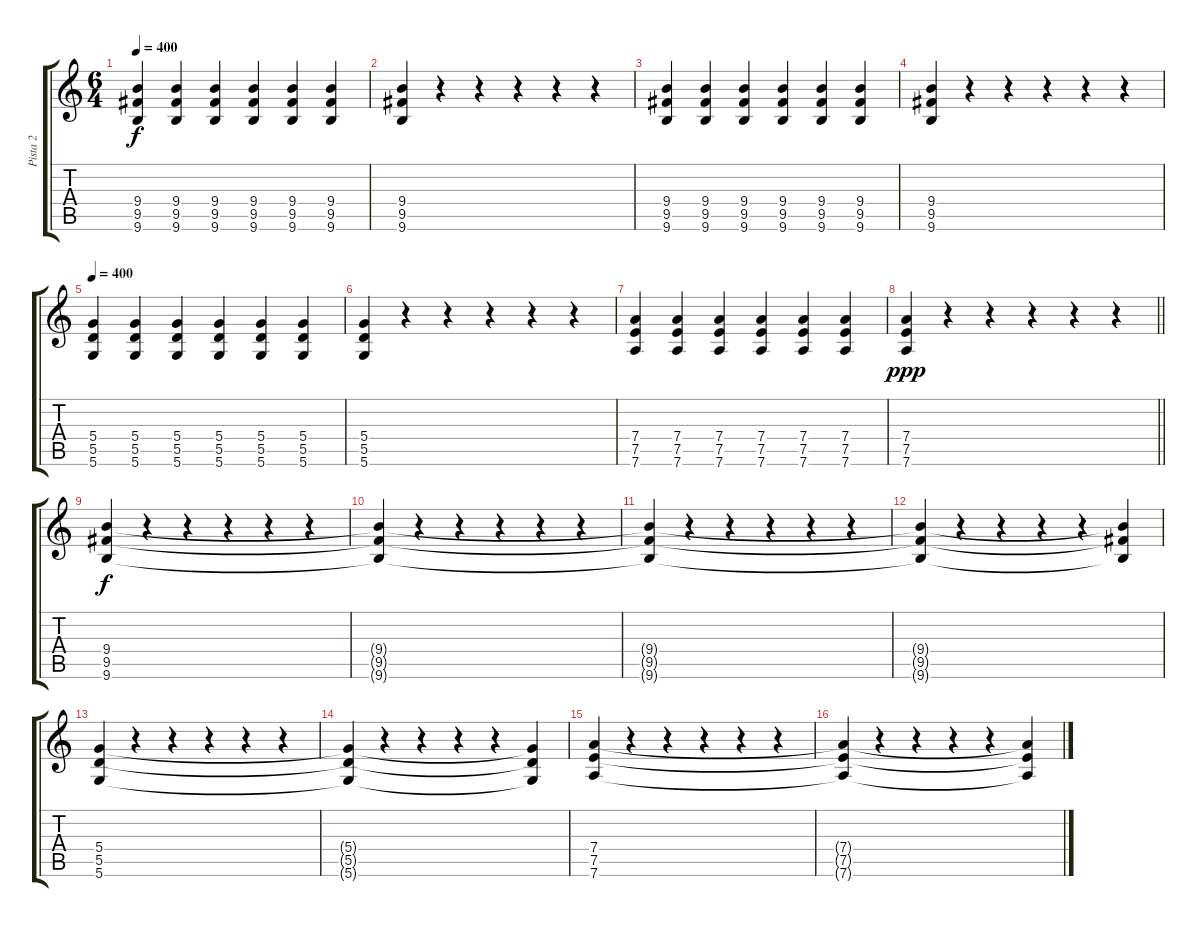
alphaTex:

\track ("Pista 2" "Pista 2") {instrument acousticguitarnylon}
\staff {score tabs}
\tuning (E4 B3 G3 D3 A2 D2) {hide}
\ts (6 4)
\tempo 400
\clef g2
\ks c
(9.4 9.5 9.6).4{dy f} (9.4 9.5 9.6).4 (9.4 9.5 9.6).4 (9.4 9.5 9.6).4 (9.4 9.5 9.6).4 (9.4 9.5 9.6).4 |
(9.4 9.5 9.6).4 r.4 r.4 r.4 r.4 r.4 |
(9.4 9.5 9.6).4 (9.4 9.5 9.6).4 (9.4 9.5 9.6).4 (9.4 9.5 9.6).4 (9.4 9.5 9.6).4 (9.4 9.5 9.6).4 |
(9.4 9.5 9.6).4 r.4 r.4 r.4 r.4 r.4 |
\tempo 400
(5.4 5.5 5.6).4{instrument distortionguitar} (5.4 5.5 5.6).4 (5.4 5.5 5.6).4 (5.4 5.5 5.6).4 (5.4 5.5 5.6).4 (5.4 5.5 5.6).4 |
(5.4 5.5 5.6).4 r.4 r.4 r.4 r.4 r.4 |
(7.4 7.5 7.6).4 (7.4 7.5 7.6).4 (7.4 7.5 7.6).4 (7.4 7.5 7.6).4 (7.4 7.5 7.6).4 (7.4 7.5 7.6).4 |
\barLineRight lightlight
(7.4 7.5 7.6).4{dy ppp} r.4 r.4 r.4 r.4 r.4 |
(9.4 9.5 9.6).4{dy f} r.4 r.4 r.4 r.4 r.4 |
(9.4{t} 9.5{t} 9.6{t}).4 r.4 r.4 r.4 r.4 r.4 |
(9.4{t} 9.5{t} 9.6{t}).4 r.4 r.4 r.4 r.4 r.4 |
(9.4{t} 9.5{t} 9.6{t}).4 r.4 r.4 r.4 r.4 (9.4{t} 9.5{t} 9.6{t}).4 |
(5.4 5.5 5.6).4 r.4 r.4 r.4 r.4 r.4 |
(5.4{t} 5.5{t} 5.6{t}).4 r.4 r.4 r.4 r.4 (5.4{t} 5.5{t} 5.6{t}).4 |
(7.4 7.5 7.6).4 r.4 r.4 r.4 r.4 r.4 |
(7.4{t} 7.5{t} 7.6{t}).4 r.4 r.4 r.4 r.4 (7.4{t} 7.5{t} 7.6{t}).4
